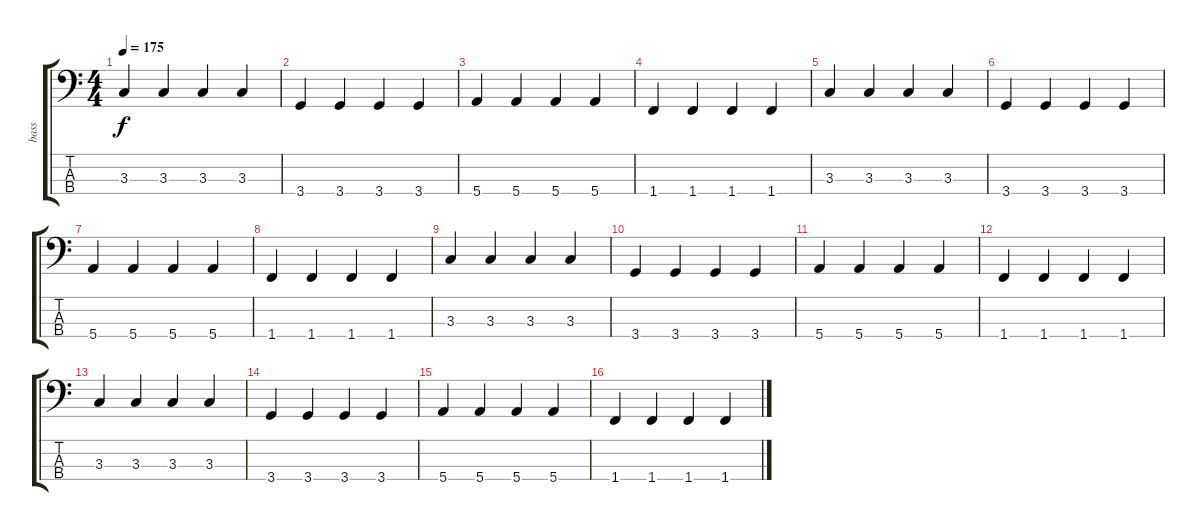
\track ("bass" "bass") {instrument electricbasspick}
\staff {score tabs}
\tuning (G2 D2 A1 E1) {hide}
\ts (4 4)
\tempo 175
\clef f4
\ks c
3.3.4{dy f} 3.3.4 3.3.4 3.3.4 |
3.4.4 3.4.4 3.4.4 3.4.4 |
5.4.4 5.4.4 5.4.4 5.4.4 |
1.4.4 1.4.4 1.4.4 1.4.4 |
3.3.4 3.3.4 3.3.4 3.3.4 |
3.4.4 3.4.4 3.4.4 3.4.4 |
5.4.4 5.4.4 5.4.4 5.4.4 |
1.4.4 1.4.4 1.4.4 1.4.4 |
3.3.4 3.3.4 3.3.4 3.3.4 |
3.4.4 3.4.4 3.4.4 3.4.4 |
5.4.4 5.4.4 5.4.4 5.4.4 |
1.4.4 1.4.4 1.4.4 1.4.4 |
3.3.4 3.3.4 3.3.4 3.3.4 |
3.4.4 3.4.4 3.4.4 3.4.4 |
5.4.4 5.4.4 5.4.4 5.4.4 |
1.4.4 1.4.4 1.4.4 1.4.4
